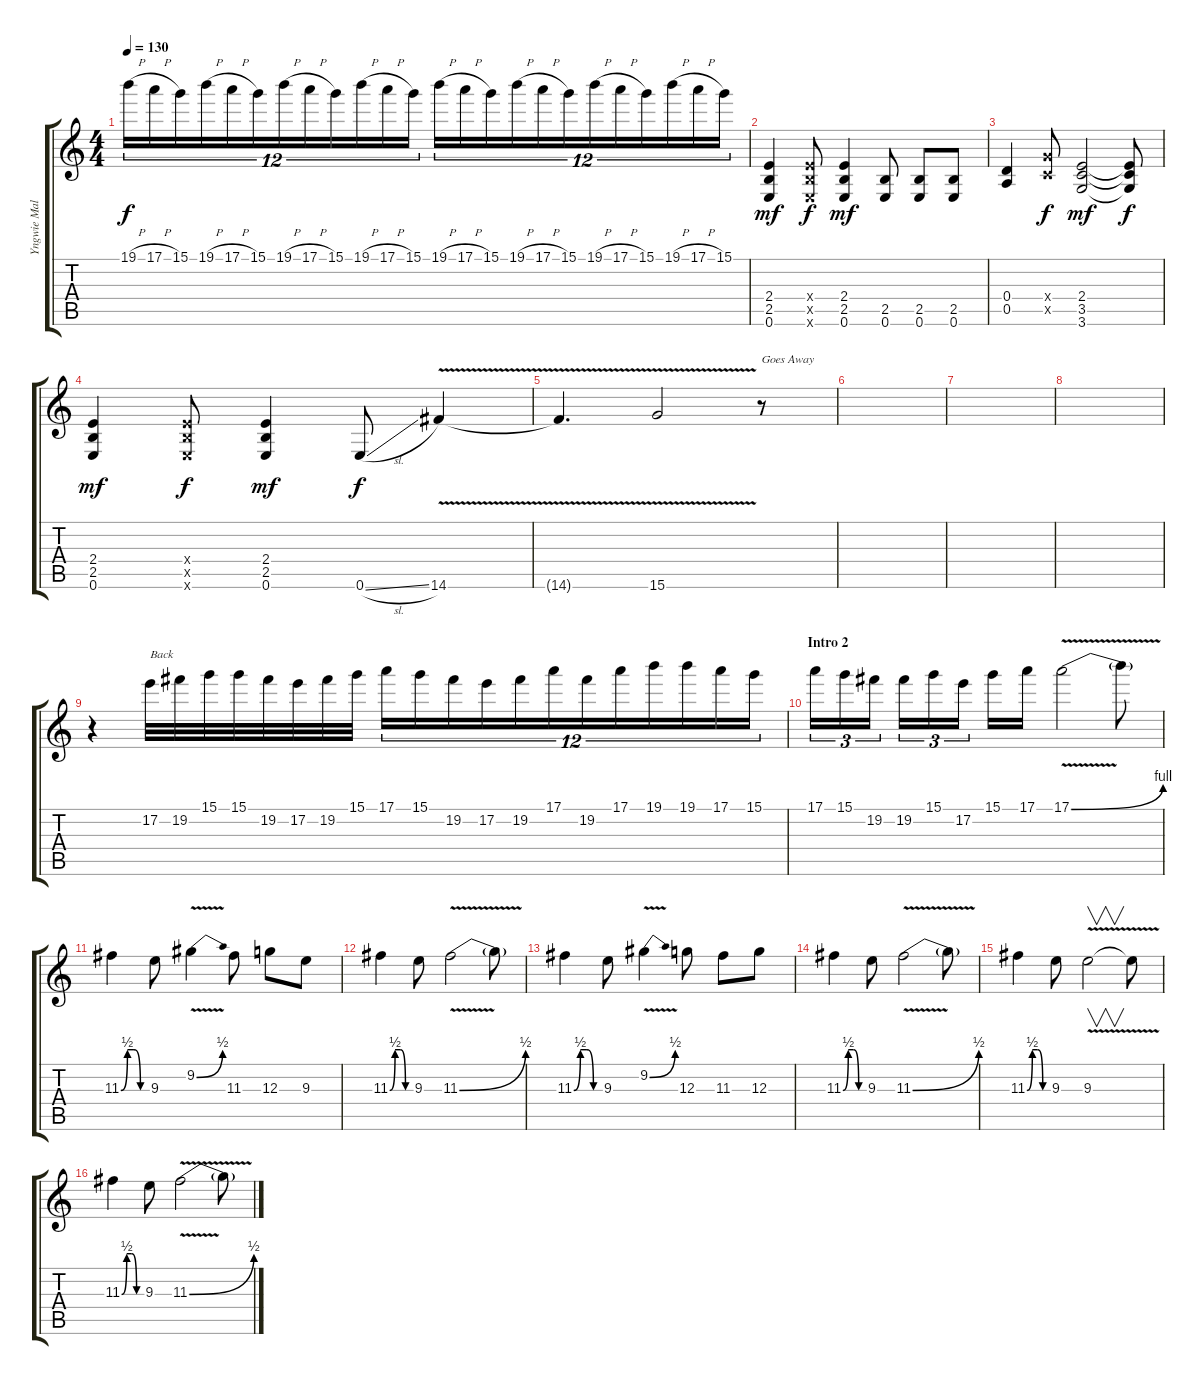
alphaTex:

\track ("Yngwie Malmsteen" "Yngwie Mal") {instrument overdrivenguitar}
\staff {score tabs}
\tuning (E4 B3 G3 D3 A2 E2) {hide}
\ts (4 4)
\tempo 130
\clef g2
\ks c
19.1{h}.16{tu (12 8) dy f} 17.1{h}.16{tu (12 8)} 15.1.16{tu (12 8)} 19.1{h}.16{tu (12 8)} 17.1{h}.16{tu (12 8)} 15.1.16{tu (12 8)} 19.1{h}.16{tu (12 8)} 17.1{h}.16{tu (12 8)} 15.1.16{tu (12 8)} 19.1{h}.16{tu (12 8)} 17.1{h}.16{tu (12 8)} 15.1.16{tu (12 8)} 19.1{h}.16{tu (12 8)} 17.1{h}.16{tu (12 8)} 15.1.16{tu (12 8)} 19.1{h}.16{tu (12 8)} 17.1{h}.16{tu (12 8)} 15.1.16{tu (12 8)} 19.1{h}.16{tu (12 8)} 17.1{h}.16{tu (12 8)} 15.1.16{tu (12 8)} 19.1{h}.16{tu (12 8)} 17.1{h}.16{tu (12 8)} 15.1.16{tu (12 8)} |
(2.4 2.5 0.6).4{dy mf} (2.4{x} 2.5{x} 0.6{x}).8{dy f} (2.4 2.5 0.6).4{dy mf} (2.5 0.6).8 (2.5 0.6).8 (2.5 0.6).8 |
(0.4 0.5).4 (5.4{x} 3.5{x}).8{dy f} (2.4 3.5 3.6).2{dy mf} (2.4{t} 3.5{t} 3.6{t}).8{dy f} |
(2.4 2.5 0.6).4{dy mf} (2.4{x} 2.5{x} 0.6{x}).8{dy f} (2.4 2.5 0.6).4{dy mf} 0.6{sl}.8{dy f} 14.6{v}.4 |
14.6{t}.4{d} 15.6{v}.2 r.8{txt "Goes Away"} |
|
|
|
r.4 17.2.32{txt "Back"} 19.2.32 15.1.32 15.1.32 19.2.32 17.2.32 19.2.32 15.1.32 17.1.16{tu (12 8)} 15.1.16{tu (12 8)} 19.2.16{tu (12 8)} 17.2.16{tu (12 8)} 19.2.16{tu (12 8)} 17.1.16{tu (12 8)} 19.2.16{tu (12 8)} 17.1.16{tu (12 8)} 19.1.16{tu (12 8)} 19.1.16{tu (12 8)} 17.1.16{tu (12 8)} 15.1.16{tu (12 8)} |
\section ("" "Intro 2")
17.1.16{tu (3 2)} 15.1.16{tu (3 2)} 19.2.16{tu (3 2)} 19.2.16{tu (3 2)} 15.1.16{tu (3 2)} 17.2.16{tu (3 2)} 15.1.16 17.1.16 17.1{be (bend 0 0 60 4) v}.2 17.1{t}.8 |
11.3{be (custom 0 0 15 2 30 2 45 0 60 0)}.4 9.3.8 9.2{be (bend 0 0 60 2) v}.4 11.3.8 12.3.8 9.3.8 |
11.3{be (custom 0 0 15 2 30 2 45 0 60 0)}.4 9.3.8 11.3{be (bend 0 0 60 2) v}.2 11.3{t}.8 |
11.3{be (custom 0 0 15 2 30 2 45 0 60 0)}.4 9.3.8 9.2{be (bend 0 0 60 2) v}.4 12.3.8 11.3.8 12.3.8 |
11.3{be (custom 0 0 15 2 30 2 45 0 60 0)}.4 9.3.8 11.3{be (bend 0 0 60 2) v}.2 11.3{t}.8 |
11.3{be (custom 0 0 15 2 30 2 45 0 60 0)}.4 9.3.8 9.3{v}.2{v} 9.3{t}.8 |
11.3{be (custom 0 0 15 2 30 2 45 0 60 0)}.4 9.3.8 11.3{be (bend 0 0 60 2) v}.2 11.3{t}.8
